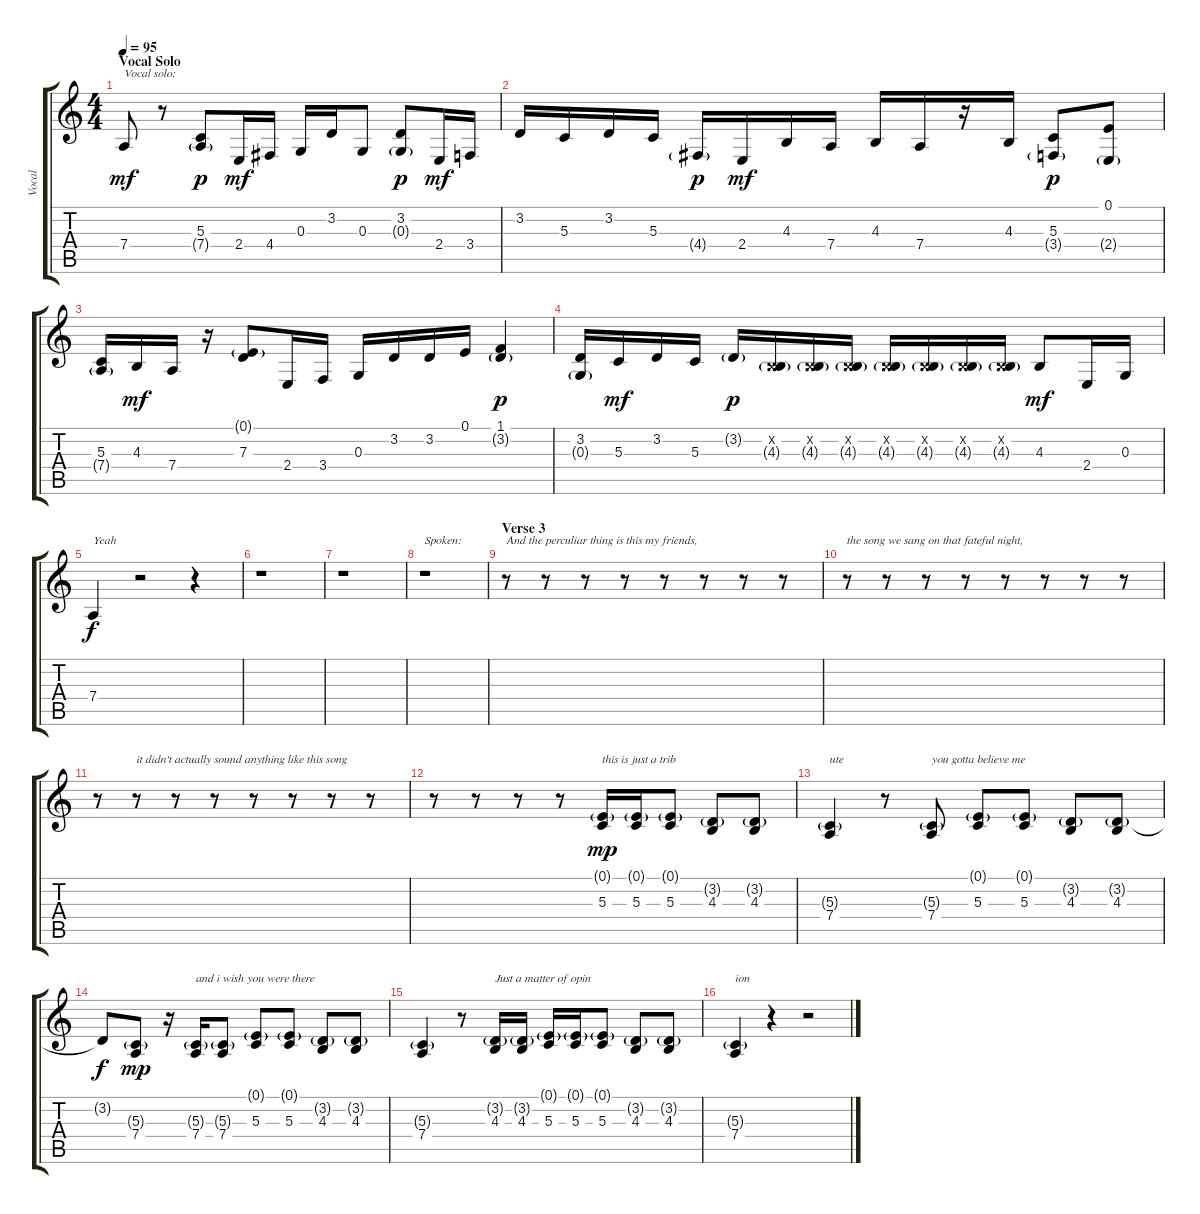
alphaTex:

\track ("Vocal" "Vocal") {instrument vibraphone}
\staff {score tabs}
\tuning (E4 B3 G3 D3 A2 E2) {hide}
\ts (4 4)
\section ("" "Vocal Solo")
\tempo 95
\clef g2
\ks c
7.4.8{txt "Vocal solo:" dy mf} r.8 (5.3 7.4{g}).8{dy p} 2.4.16{dy mf} 4.4.16 0.3.16 3.2.16 0.3.8 (3.2 0.3{g}).8{dy p} 2.4.16{dy mf} 3.4.16 |
3.2.16 5.3.16 3.2.16 5.3.16 4.4{g}.16{dy p} 2.4.16{dy mf} 4.3.16 7.4.16 4.3.16 7.4.16 r.16 4.3.16 (5.3 3.4{g}).8{dy p} (0.1 2.4{g}).8 |
(5.3 7.4{g}).16 4.3.16{dy mf} 7.4.16 r.16 (0.1{g} 7.3).8 2.4.16 3.4.16 0.3.16 3.2.16 3.2.16 0.1.16 (1.1 3.2{g}).4{dy p} |
(3.2 0.3{g}).16 5.3.16{dy mf} 3.2.16 5.3.16 3.2{g}.16{dy p} (0.2{x} 4.3{g}).16 (0.2{x} 4.3{g}).16 (0.2{x} 4.3{g}).16 (0.2{x} 4.3{g}).16 (0.2{x} 4.3{g}).16 (0.2{x} 4.3{g}).16 (0.2{x} 4.3{g}).16 4.3.8{dy mf} 2.4.16 0.3.16 |
7.4.4{txt "Yeah" dy f} r.2 r.4 |
r.1 |
r.1 |
r.1{txt "Spoken:"} |
\section ("" "Verse 3")
r.8{txt "And the perculiar thing is this my friends,"} r.8 r.8 r.8 r.8 r.8 r.8 r.8 |
r.8{txt "the song we sang on that fateful night,"} r.8 r.8 r.8 r.8 r.8 r.8 r.8 |
r.8 r.8{txt "it didn't actually sound anything like this song"} r.8 r.8 r.8 r.8 r.8 r.8 |
r.8 r.8 r.8 r.8 (0.1{g} 5.3).16{txt "this is just a trib" dy mp} (0.1{g} 5.3).16 (0.1{g} 5.3).8 (3.2{g} 4.3).8 (3.2{g} 4.3).8 |
(5.3{g} 7.4).4{txt "ute"} r.8 (5.3{g} 7.4).8{txt "you gotta believe me"} (0.1{g} 5.3).8 (0.1{g} 5.3).8 (3.2{g} 4.3).8 (3.2{g} 4.3).8 |
3.2{t}.8{dy f} (5.3{g} 7.4).8{dy mp} r.16 (5.3{g} 7.4).16{txt "and i wish you were there"} (5.3{g} 7.4).8 (0.1{g} 5.3).8 (0.1{g} 5.3).8 (3.2{g} 4.3).8 (3.2{g} 4.3).8 |
(5.3{g} 7.4).4 r.8 (3.2{g} 4.3).16{txt "Just a matter of opin"} (3.2{g} 4.3).16 (0.1{g} 5.3).16 (0.1{g} 5.3).16 (0.1{g} 5.3).8 (3.2{g} 4.3).8 (3.2{g} 4.3).8 |
(5.3{g} 7.4).4{txt "ion"} r.4 r.2
